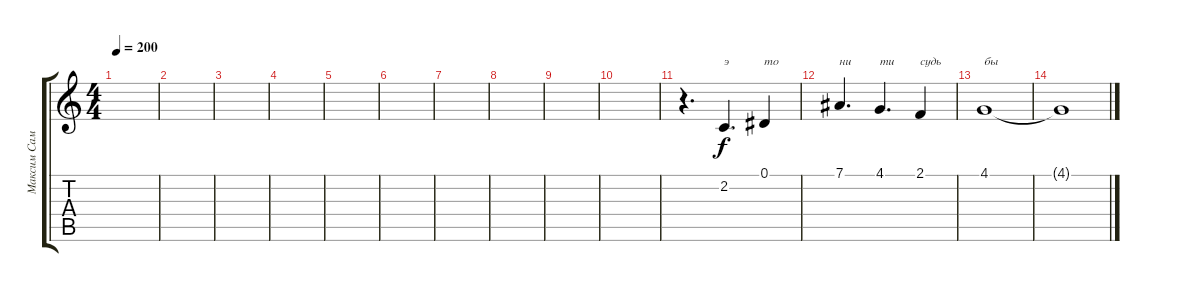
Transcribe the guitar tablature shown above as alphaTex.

\track ("Максим Самосват" "Максим Сам") {instrument bassoon}
\staff {score tabs}
\tuning (Eb4 Bb3 Gb3 Db3 Ab2 Eb2) {hide}
\ts (4 4)
\tempo 200
\clef g2
\ks c
|
|
|
|
|
|
|
|
|
|
r.4{d} 2.2.4{d txt "э" dy f} 0.1.4{txt "то"} |
7.1.4{d txt "ни"} 4.1.4{d txt "ти"} 2.1.4{txt "судь"} |
4.1.1{txt "бы"} |
4.1{t}.1
